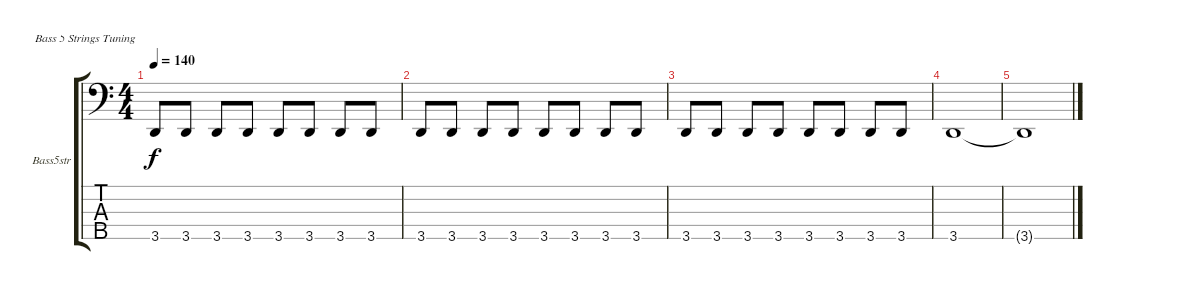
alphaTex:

\bracketExtendMode groupsimilarinstruments
\firstSystemTrackNameOrientation horizontal
\otherSystemsTrackNameOrientation horizontal
\track ("Electric Bass" "Bass5str") {instrument electricbassfinger}
\staff {score tabs}
\tuning (G2 D2 A1 E1 B0)
\ts (4 4)
\tempo 140
\clef f4
\ks c
3.5.8{dy f} 3.5.8 3.5.8 3.5.8 3.5.8 3.5.8 3.5.8 3.5.8 |
3.5.8 3.5.8 3.5.8 3.5.8 3.5.8 3.5.8 3.5.8 3.5.8 |
3.5.8 3.5.8 3.5.8 3.5.8 3.5.8 3.5.8 3.5.8 3.5.8 |
3.5.1 |
3.5{t}.1
